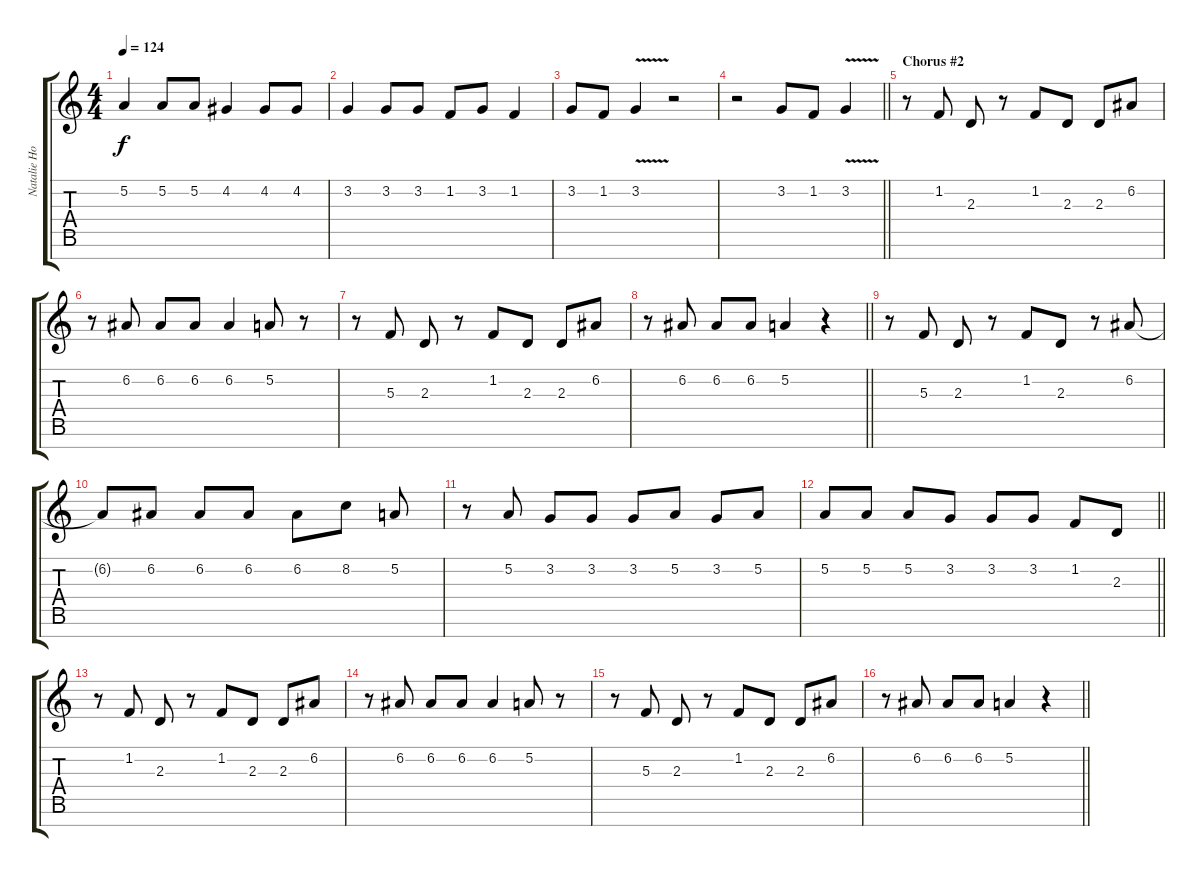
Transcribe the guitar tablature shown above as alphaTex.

\track ("Natalie Horler" "Natalie Ho") {instrument brightacousticpiano}
\staff {score tabs}
\tuning (A5 E4 C4 G3 D3 A2 D2) {hide}
\ts (4 4)
\tempo 124
\clef g2
\ks c
5.2.4{dy f} 5.2.8 5.2.8 4.2.4 4.2.8 4.2.8 |
3.2.4 3.2.8 3.2.8 1.2.8 3.2.8 1.2.4 |
3.2.8 1.2.8 3.2{v}.4 r.2 |
\barLineRight lightlight
r.2 3.2.8 1.2.8 3.2{v}.4 |
\section ("" "Chorus #2")
r.8 1.2.8 2.3.8 r.8 1.2.8 2.3.8 2.3.8 6.2.8 |
r.8 6.2.8 6.2.8 6.2.8 6.2.4 5.2.8 r.8 |
r.8 5.3.8 2.3.8 r.8 1.2.8 2.3.8 2.3.8 6.2.8 |
\barLineRight lightlight
r.8 6.2.8 6.2.8 6.2.8 5.2.4 r.4 |
r.8 5.3.8 2.3.8 r.8 1.2.8 2.3.8 r.8 6.2.8 |
6.2{t}.8 6.2.8 6.2.8 6.2.8 6.2.8 8.2.8 5.2.8 |
r.8 5.2.8 3.2.8 3.2.8 3.2.8 5.2.8 3.2.8 5.2.8 |
\barLineRight lightlight
5.2.8 5.2.8 5.2.8 3.2.8 3.2.8 3.2.8 1.2.8 2.3.8 |
r.8 1.2.8 2.3.8 r.8 1.2.8 2.3.8 2.3.8 6.2.8 |
r.8 6.2.8 6.2.8 6.2.8 6.2.4 5.2.8 r.8 |
r.8 5.3.8 2.3.8 r.8 1.2.8 2.3.8 2.3.8 6.2.8 |
\barLineRight lightlight
r.8 6.2.8 6.2.8 6.2.8 5.2.4 r.4
